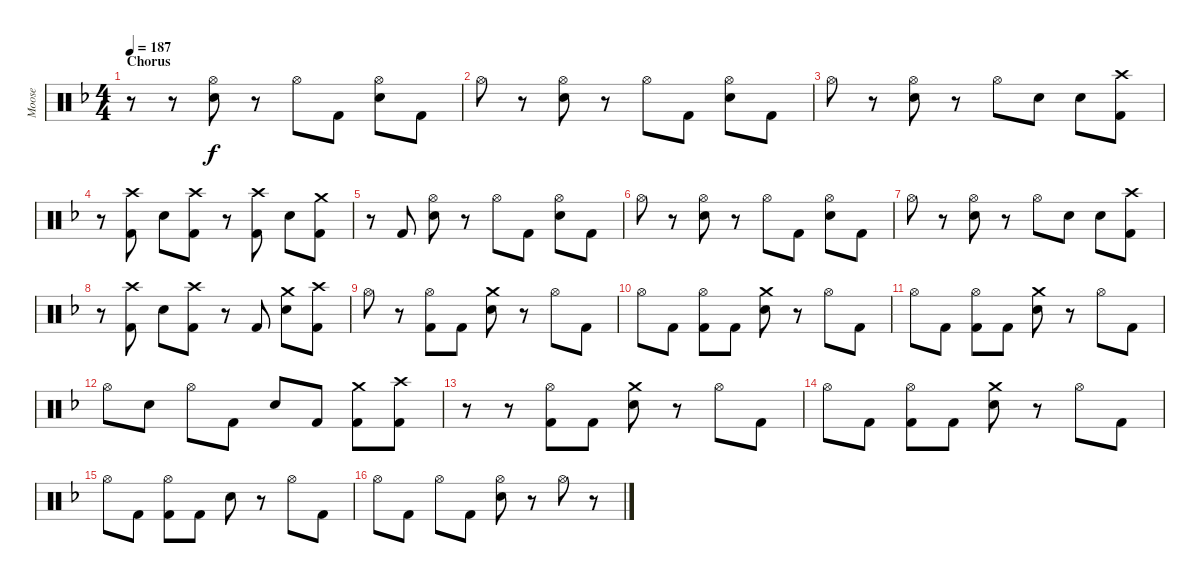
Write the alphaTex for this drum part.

\track ("Moose" "Moose") {instrument percussion}
\staff {score}
\articulation defaults
\ts (4 4)
\section ("" "Chorus")
\tempo 187
\clef neutral
\ks dminor
r.8{dy f} r.8 ("Hi-Hat (open)" "Electric Snare (hit)").8 r.8 "Hi-Hat (open)".8 "Kick (hit) 2".8 ("Hi-Hat (open)" "Electric Snare (hit)").8 "Kick (hit) 2".8 |
"Hi-Hat (open)".8 r.8 ("Hi-Hat (open)" "Electric Snare (hit)").8 r.8 "Hi-Hat (open)".8 "Kick (hit) 2".8 ("Hi-Hat (open)" "Electric Snare (hit)").8 "Kick (hit) 2".8 |
"Hi-Hat (open)".8 r.8 ("Hi-Hat (open)" "Electric Snare (hit)").8 r.8 "Hi-Hat (open)".8 "Electric Snare (hit)".8 "Electric Snare (hit)".8 ("Crash high (hit)" "Kick (hit) 2").8 |
r.8 ("Crash high (hit)" "Kick (hit) 2").8 "Electric Snare (hit)".8 ("Crash high (hit)" "Kick (hit) 2").8 r.8 ("Crash high (hit)" "Kick (hit) 2").8 "Electric Snare (hit)".8 ("Crash medium (hit)" "Kick (hit) 2").8 |
r.8 "Kick (hit) 2".8 ("Hi-Hat (open)" "Electric Snare (hit)").8 r.8 "Hi-Hat (open)".8 "Kick (hit) 2".8 ("Hi-Hat (open)" "Electric Snare (hit)").8 "Kick (hit) 2".8 |
"Hi-Hat (open)".8 r.8 ("Hi-Hat (open)" "Electric Snare (hit)").8 r.8 "Hi-Hat (open)".8 "Kick (hit) 2".8 ("Hi-Hat (open)" "Electric Snare (hit)").8 "Kick (hit) 2".8 |
"Hi-Hat (open)".8 r.8 ("Hi-Hat (open)" "Electric Snare (hit)").8 r.8 "Hi-Hat (open)".8 "Electric Snare (hit)".8 "Electric Snare (hit)".8 ("Crash high (hit)" "Kick (hit) 2").8 |
r.8 ("Crash high (hit)" "Kick (hit) 2").8 "Electric Snare (hit)".8 ("Crash high (hit)" "Kick (hit) 2").8 r.8 "Kick (hit) 2".8 ("Crash medium (hit)" "Electric Snare (hit)").8 ("Crash high (hit)" "Kick (hit) 2").8 |
\ks f "Hi-Hat (open)".8
r.8 ("Hi-Hat (open)" "Kick (hit) 2").8 "Kick (hit) 2".8 ("Crash medium (hit)" "Electric Snare (hit)").8 r.8 "Hi-Hat (open)".8 "Kick (hit) 2".8 |
"Hi-Hat (open)".8 "Kick (hit) 2".8 ("Hi-Hat (open)" "Kick (hit) 2").8 "Kick (hit) 2".8 ("Crash medium (hit)" "Electric Snare (hit)").8 r.8 "Hi-Hat (open)".8 "Kick (hit) 2".8 |
"Hi-Hat (open)".8 "Kick (hit) 2".8 ("Hi-Hat (open)" "Kick (hit) 2").8 "Kick (hit) 2".8 ("Crash medium (hit)" "Electric Snare (hit)").8 r.8 "Hi-Hat (open)".8 "Kick (hit) 2".8 |
"Hi-Hat (open)".8 "Electric Snare (hit)".8 "Hi-Hat (open)".8 "Kick (hit) 2".8 "Electric Snare (hit)".8 "Kick (hit) 2".8 ("Crash medium (hit)" "Kick (hit) 2").8 ("Crash high (hit)" "Kick (hit) 2").8 |
r.8 r.8 ("Hi-Hat (open)" "Kick (hit) 2").8 "Kick (hit) 2".8 ("Crash medium (hit)" "Electric Snare (hit)").8 r.8 "Hi-Hat (open)".8 "Kick (hit) 2".8 |
"Hi-Hat (open)".8 "Kick (hit) 2".8 ("Hi-Hat (open)" "Kick (hit) 2").8 "Kick (hit) 2".8 ("Crash medium (hit)" "Electric Snare (hit)").8 r.8 "Hi-Hat (open)".8 "Kick (hit) 2".8 |
"Hi-Hat (open)".8 "Kick (hit) 2".8 ("Hi-Hat (open)" "Kick (hit) 2").8 "Kick (hit) 2".8 "Electric Snare (hit)".8 r.8 "Hi-Hat (open)".8 "Kick (hit) 2".8 |
"Hi-Hat (open)".8 "Kick (hit) 2".8 "Hi-Hat (open)".8 "Kick (hit) 2".8 ("Hi-Hat (open)" "Electric Snare (hit)").8 r.8 "Hi-Hat (open)".8 r.8
